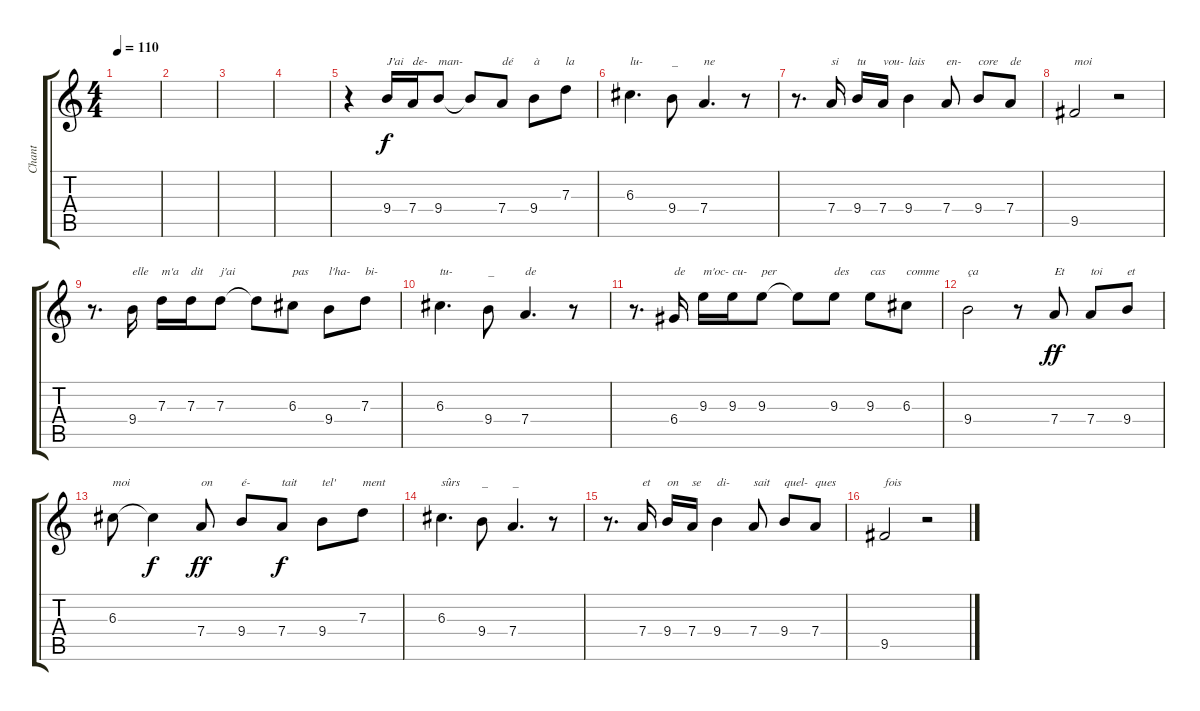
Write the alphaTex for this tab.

\track ("Chant" "Chant") {instrument overdrivenguitar}
\staff {score tabs}
\tuning (E4 B3 G3 D3 A2 E2) {hide}
\ts (4 4)
\tempo 110
\clef g2
\ks c
|
|
|
|
r.4 9.4.16{txt "J'ai"} 7.4.16{txt "de-"} 9.4.8{txt "man-"} 9.4{t}.8 7.4.8{txt "dé"} 9.4.8{txt "à"} 7.3.8{txt "la"} |
6.3.4{d txt "lu-"} 9.4.8{txt "_"} 7.4.4{d txt "ne"} r.8 |
r.8{d} 7.4.16{txt "si"} 9.4.16{txt "tu"} 7.4.16{txt "vou-"} 9.4.4{txt "lais"} 7.4.8{txt "en-"} 9.4.8{txt "core"} 7.4.8{txt "de"} |
9.5.2{txt "moi"} r.2 |
r.8{d} 9.4.16{txt "elle"} 7.3.16{txt "m'a"} 7.3.16{txt "dit"} 7.3.8{txt "j'ai"} 7.3{t}.8 6.3.8{txt "pas"} 9.4.8{txt "l'ha-"} 7.3.8{txt "bi-"} |
6.3.4{d txt "tu-"} 9.4.8{txt "_"} 7.4.4{d txt "de"} r.8 |
r.8{d} 6.4.16{txt "de"} 9.3.16{txt "m'oc-"} 9.3.16{txt "cu-"} 9.3.8{txt "per"} 9.3{t}.8 9.3.8{txt "des"} 9.3.8{txt "cas"} 6.3.8{txt "comme"} |
9.4.2{txt "ça"} r.8 7.4.8{txt "Et" dy ff} 7.4.8{txt "toi"} 9.4.8{txt "et"} |
6.3.8{txt "moi"} 6.3{t}.4{dy f} 7.4.8{txt "on" dy ff} 9.4.8{txt "é-"} 7.4.8{txt "tait" dy f} 9.4.8{txt "tel'"} 7.3.8{txt "ment"} |
6.3.4{d txt "sûrs"} 9.4.8{txt "_"} 7.4.4{d txt "_"} r.8 |
r.8{d} 7.4.16{txt "et"} 9.4.16{txt "on"} 7.4.16{txt "se"} 9.4.4{txt "di-"} 7.4.8{txt "sait"} 9.4.8{txt "quel-"} 7.4.8{txt "ques"} |
9.5.2{txt "fois"} r.2
